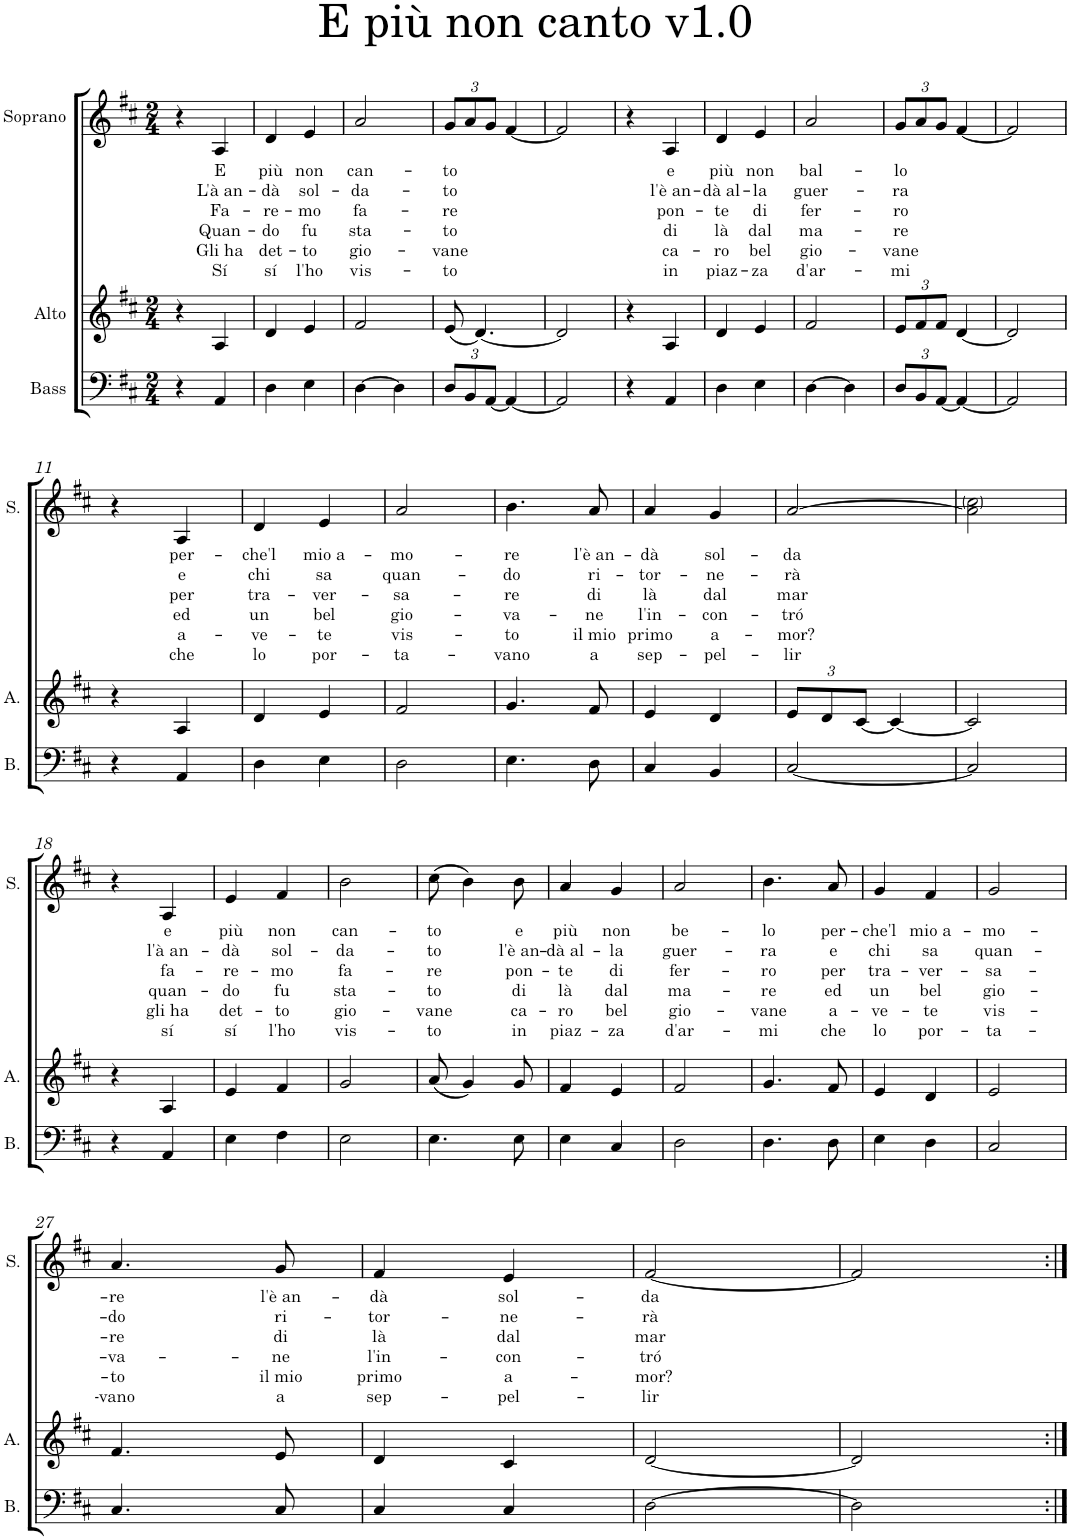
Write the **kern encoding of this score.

**kern	**kern	**kern	**text	**text	**text	**text	**text	**text
*part3	*part2	*part1	*part1	*part1	*part1	*part1	*part1	*part1
*staff3	*staff2	*staff1	*staff1	*staff1	*staff1	*staff1	*staff1	*staff1
*I"Bass	*I"Alto	*I"Soprano	*	*	*	*	*	*
*I'B.	*I'A.	*I'S.	*	*	*	*	*	*
*clefF4	*clefG2	*clefG2	*	*	*	*	*	*
*k[f#c#]	*k[f#c#]	*k[f#c#]	*	*	*	*	*	*
*M2/4	*M2/4	*M2/4	*	*	*	*	*	*
=1	=1	=1	=1	=1	=1	=1	=1	=1
4r	4r	4r	.	.	.	.	.	.
!	!	!	!LO:LY:b	!LO:LY:b	!LO:LY:b	!LO:LY:b	!LO:LY:b	!LO:LY:b
4AA/	4A/	4A/	E	L'à an-	Fa-	Quan-	Gli ha	Sí
=2	=2	=2	=2	=2	=2	=2	=2	=2
!	!	!	!LO:LY:b	!LO:LY:b	!LO:LY:b	!LO:LY:b	!LO:LY:b	!LO:LY:b
4D\	4d/	4d/	più	-dà	-re-	-do	det-	sí
!	!	!	!LO:LY:b	!LO:LY:b	!LO:LY:b	!LO:LY:b	!LO:LY:b	!LO:LY:b
4E\	4e/	4e/	non	sol-	-mo	fu	-to	l'ho
=3	=3	=3	=3	=3	=3	=3	=3	=3
!	!	!	!LO:LY:b	!LO:LY:b	!LO:LY:b	!LO:LY:b	!LO:LY:b	!LO:LY:b
[4D\	2f#/	2a/	can-	-da-	fa-	sta-	gio-	vis-
4D\]	.	.	.	.	.	.	.	.
=4	=4	=4	=4	=4	=4	=4	=4	=4
*Xbrackettup	*	*Xbrackettup	*	*	*	*	*	*
!	!	!	!LO:LY:b	!LO:LY:b	!LO:LY:b	!LO:LY:b	!LO:LY:b	!LO:LY:b
12D/L	(8e/	12g/L	-to	-to	-re	-to	-vane	-to
12BB/	.	12a/	.	.	.	.	.	.
.	[4.d/)	.	.	.	.	.	.	.
[12AA/J	.	12g/J	.	.	.	.	.	.
4AA/_	.	[4f#/	.	.	.	.	.	.
=5	=5	=5	=5	=5	=5	=5	=5	=5
2AA/]	2d/]	2f#/]	.	.	.	.	.	.
=6	=6	=6	=6	=6	=6	=6	=6	=6
4r	4r	4r	.	.	.	.	.	.
!	!	!	!LO:LY:b	!LO:LY:b	!LO:LY:b	!LO:LY:b	!LO:LY:b	!LO:LY:b
4AA/	4A/	4A/	e	l'è an-	pon-	di	ca-	in
=7	=7	=7	=7	=7	=7	=7	=7	=7
!	!	!	!LO:LY:b	!LO:LY:b	!LO:LY:b	!LO:LY:b	!LO:LY:b	!LO:LY:b
4D\	4d/	4d/	più	-dà al-	-te	là	-ro	piaz-
!	!	!	!LO:LY:b	!LO:LY:b	!LO:LY:b	!LO:LY:b	!LO:LY:b	!LO:LY:b
4E\	4e/	4e/	non	-la	di	dal	bel	-za
=8	=8	=8	=8	=8	=8	=8	=8	=8
!	!	!	!LO:LY:b	!LO:LY:b	!LO:LY:b	!LO:LY:b	!LO:LY:b	!LO:LY:b
[4D\	2f#/	2a/	bal-	guer-	fer-	ma-	gio-	d'ar-
4D\]	.	.	.	.	.	.	.	.
=9	=9	=9	=9	=9	=9	=9	=9	=9
*	*Xbrackettup	*	*	*	*	*	*	*
!	!	!	!LO:LY:b	!LO:LY:b	!LO:LY:b	!LO:LY:b	!LO:LY:b	!LO:LY:b
12D/L	12e/L	12g/L	-lo	-ra	-ro	-re	-vane	-mi
12BB/	12f#/	12a/	.	.	.	.	.	.
[12AA/J	12f#/J	12g/J	.	.	.	.	.	.
4AA/_	[4d/	[4f#/	.	.	.	.	.	.
=10	=10	=10	=10	=10	=10	=10	=10	=10
2AA/]	2d/]	2f#/]	.	.	.	.	.	.
!!LO:LB:g=z
=11	=11	=11	=11	=11	=11	=11	=11	=11
4r	4r	4r	.	.	.	.	.	.
!	!	!	!LO:LY:b	!LO:LY:b	!LO:LY:b	!LO:LY:b	!LO:LY:b	!LO:LY:b
4AA/	4A/	4A/	per-	e	per	ed	a-	che
=12	=12	=12	=12	=12	=12	=12	=12	=12
!	!	!	!LO:LY:b	!LO:LY:b	!LO:LY:b	!LO:LY:b	!LO:LY:b	!LO:LY:b
4D\	4d/	4d/	-che'l	chi	tra-	un	-ve-	lo
!	!	!	!LO:LY:b	!LO:LY:b	!LO:LY:b	!LO:LY:b	!LO:LY:b	!LO:LY:b
4E\	4e/	4e/	mio a-	sa	-ver-	bel	-te	por-
=13	=13	=13	=13	=13	=13	=13	=13	=13
!	!	!	!LO:LY:b	!LO:LY:b	!LO:LY:b	!LO:LY:b	!LO:LY:b	!LO:LY:b
2D\	2f#/	2a/	-mo-	quan-	-sa-	gio-	vis-	-ta-
=14	=14	=14	=14	=14	=14	=14	=14	=14
!	!	!	!LO:LY:b	!LO:LY:b	!LO:LY:b	!LO:LY:b	!LO:LY:b	!LO:LY:b
4.E\	4.g/	4.b\	-re	-do	-re	-va-	-to	-vano
!	!	!	!LO:LY:b	!LO:LY:b	!LO:LY:b	!LO:LY:b	!LO:LY:b	!LO:LY:b
8D\	8f#/	8a/	l'è an-	ri-	di	-ne	il mio	a
=15	=15	=15	=15	=15	=15	=15	=15	=15
!	!	!	!LO:LY:b	!LO:LY:b	!LO:LY:b	!LO:LY:b	!LO:LY:b	!LO:LY:b
4C#/	4e/	4a/	-dà	-tor-	là	l'in-	primo	sep-
!	!	!	!LO:LY:b	!LO:LY:b	!LO:LY:b	!LO:LY:b	!LO:LY:b	!LO:LY:b
4BB/	4d/	4g/	sol-	-ne-	dal	-con-	a-	-pel-
=16	=16	=16	=16	=16	=16	=16	=16	=16
!	!	!	!LO:LY:b	!LO:LY:b	!LO:LY:b	!LO:LY:b	!LO:LY:b	!LO:LY:b
[2C#/	12e/L	[2a/	-da	-rà	mar	-tró	-mor?	-lir
.	12d/	.	.	.	.	.	.	.
.	[12c#/J	.	.	.	.	.	.	.
.	4c#/_	.	.	.	.	.	.	.
=17	=17	=17	=17	=17	=17	=17	=17	=17
2C#/]	2c#/]	2a\] 2cc#\	.	.	.	.	.	.
!!LO:LB:g=z
=18	=18	=18	=18	=18	=18	=18	=18	=18
4r	4r	4r	.	.	.	.	.	.
!	!	!	!LO:LY:b	!LO:LY:b	!LO:LY:b	!LO:LY:b	!LO:LY:b	!LO:LY:b
4AA/	4A/	4A/	e	l'à an-	fa-	quan-	gli ha	sí
=19	=19	=19	=19	=19	=19	=19	=19	=19
!	!	!	!LO:LY:b	!LO:LY:b	!LO:LY:b	!LO:LY:b	!LO:LY:b	!LO:LY:b
4E\	4e/	4e/	più	-dà	-re-	-do	det-	sí
!	!	!	!LO:LY:b	!LO:LY:b	!LO:LY:b	!LO:LY:b	!LO:LY:b	!LO:LY:b
4F#\	4f#/	4f#/	non	sol-	-mo	fu	-to	l'ho
=20	=20	=20	=20	=20	=20	=20	=20	=20
!	!	!	!LO:LY:b	!LO:LY:b	!LO:LY:b	!LO:LY:b	!LO:LY:b	!LO:LY:b
2E\	2g/	2b\	can-	-da-	fa-	sta-	gio-	vis-
=21	=21	=21	=21	=21	=21	=21	=21	=21
!	!	!	!LO:LY:b	!LO:LY:b	!LO:LY:b	!LO:LY:b	!LO:LY:b	!LO:LY:b
4.E\	(8a/	(8cc#\	-to	-to	-re	-to	-vane	-to
.	4g/)	4b\)	.	.	.	.	.	.
!	!	!	!LO:LY:b	!LO:LY:b	!LO:LY:b	!LO:LY:b	!LO:LY:b	!LO:LY:b
8E\	8g/	8b\	e	l'è an-	pon-	di	ca-	in
=22	=22	=22	=22	=22	=22	=22	=22	=22
!	!	!	!LO:LY:b	!LO:LY:b	!LO:LY:b	!LO:LY:b	!LO:LY:b	!LO:LY:b
4E\	4f#/	4a/	più	-dà al-	-te	là	-ro	piaz-
!	!	!	!LO:LY:b	!LO:LY:b	!LO:LY:b	!LO:LY:b	!LO:LY:b	!LO:LY:b
4C#/	4e/	4g/	non	-la	di	dal	bel	-za
=23	=23	=23	=23	=23	=23	=23	=23	=23
!	!	!	!LO:LY:b	!LO:LY:b	!LO:LY:b	!LO:LY:b	!LO:LY:b	!LO:LY:b
2D\	2f#/	2a/	be-	guer-	fer-	ma-	gio-	d'ar-
=24	=24	=24	=24	=24	=24	=24	=24	=24
!	!	!	!LO:LY:b	!LO:LY:b	!LO:LY:b	!LO:LY:b	!LO:LY:b	!LO:LY:b
4.D\	4.g/	4.b\	-lo	-ra	-ro	-re	-vane	-mi
!	!	!	!LO:LY:b	!LO:LY:b	!LO:LY:b	!LO:LY:b	!LO:LY:b	!LO:LY:b
8D\	8f#/	8a/	per-	e	per	ed	a-	che
=25	=25	=25	=25	=25	=25	=25	=25	=25
!	!	!	!LO:LY:b	!LO:LY:b	!LO:LY:b	!LO:LY:b	!LO:LY:b	!LO:LY:b
4E\	4e/	4g/	-che'l	chi	tra-	un	-ve-	lo
!	!	!	!LO:LY:b	!LO:LY:b	!LO:LY:b	!LO:LY:b	!LO:LY:b	!LO:LY:b
4D\	4d/	4f#/	mio a-	sa	-ver-	bel	-te	por-
=26	=26	=26	=26	=26	=26	=26	=26	=26
!	!	!	!LO:LY:b	!LO:LY:b	!LO:LY:b	!LO:LY:b	!LO:LY:b	!LO:LY:b
2C#/	2e/	2g/	-mo-	quan-	-sa-	gio-	vis-	-ta-
!!LO:LB:g=z
=27	=27	=27	=27	=27	=27	=27	=27	=27
!	!	!	!LO:LY:b	!LO:LY:b	!LO:LY:b	!LO:LY:b	!LO:LY:b	!LO:LY:b
4.C#/	4.f#/	4.a/	-re	-do	-re	-va-	-to	-vano
!	!	!	!LO:LY:b	!LO:LY:b	!LO:LY:b	!LO:LY:b	!LO:LY:b	!LO:LY:b
8C#/	8e/	8g/	l'è an-	ri-	di	-ne	il mio	a
=28	=28	=28	=28	=28	=28	=28	=28	=28
!	!	!	!LO:LY:b	!LO:LY:b	!LO:LY:b	!LO:LY:b	!LO:LY:b	!LO:LY:b
4C#/	4d/	4f#/	-dà	-tor-	là	l'in-	primo	sep-
!	!	!	!LO:LY:b	!LO:LY:b	!LO:LY:b	!LO:LY:b	!LO:LY:b	!LO:LY:b
4C#/	4c#/	4e/	sol-	-ne-	dal	-con-	a-	-pel-
=29	=29	=29	=29	=29	=29	=29	=29	=29
!	!	!	!LO:LY:b	!LO:LY:b	!LO:LY:b	!LO:LY:b	!LO:LY:b	!LO:LY:b
[2D\	[2d/	[2f#/	-da	-rà	mar	-tró	-mor?	-lir
=30	=30	=30	=30	=30	=30	=30	=30	=30
2D\]	2d/]	2f#/]	.	.	.	.	.	.
=:|!	=:|!	=:|!	=:|!	=:|!	=:|!	=:|!	=:|!	=:|!
*-	*-	*-	*-	*-	*-	*-	*-	*-
